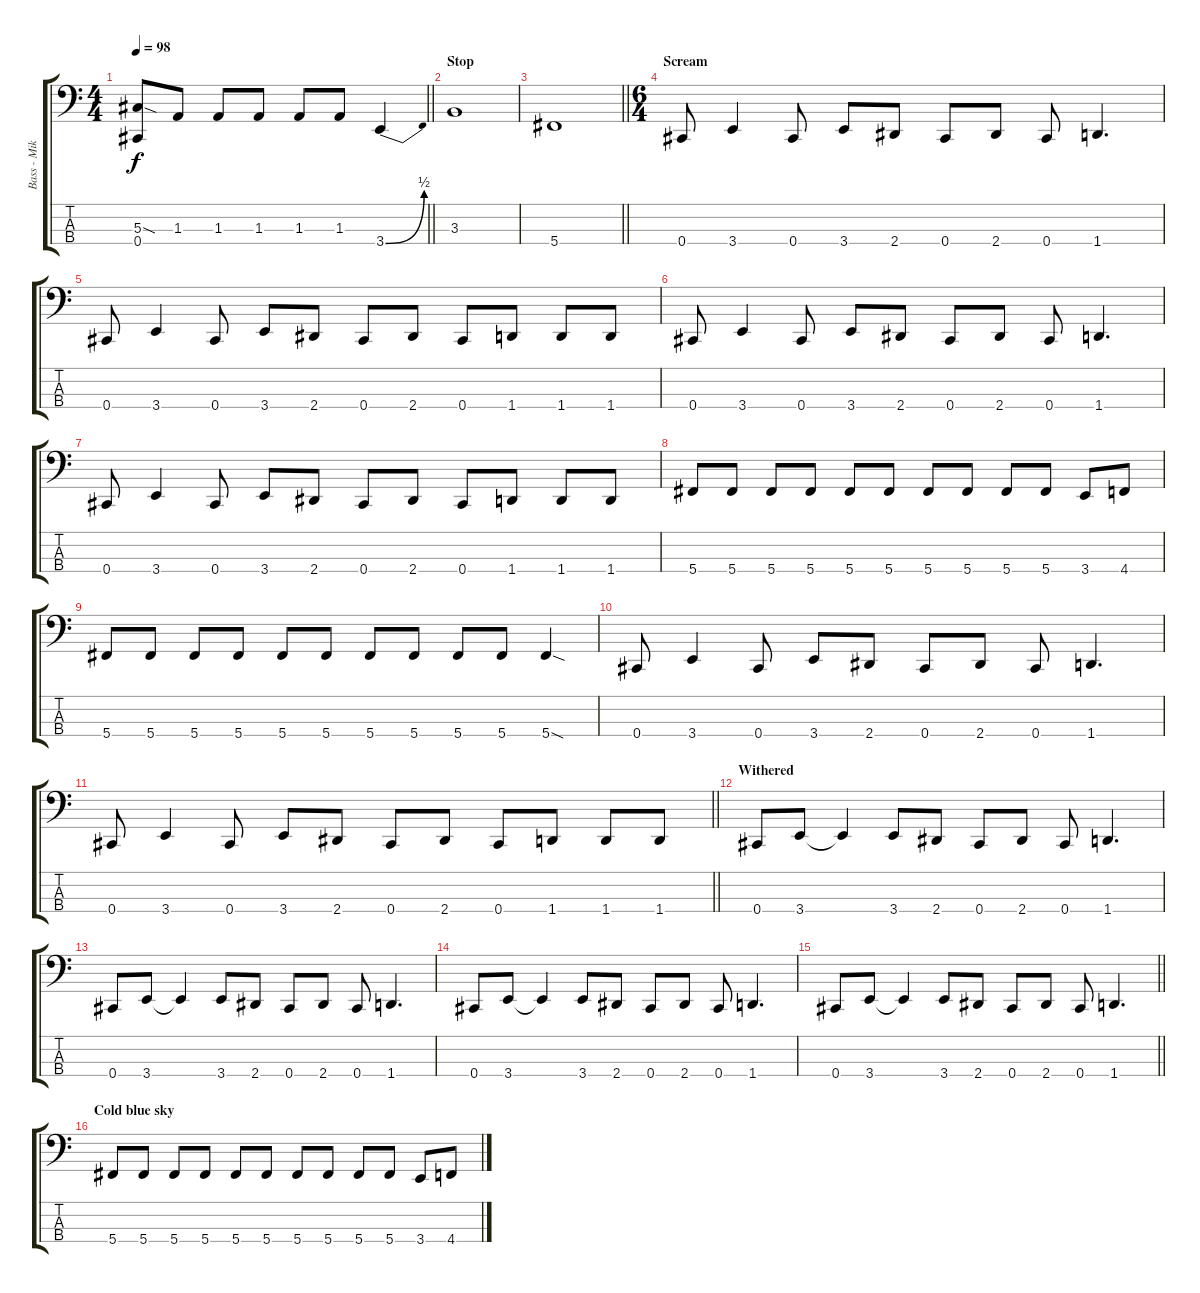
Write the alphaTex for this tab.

\track ("Bass - Mike Inez" "Bass - Mik") {instrument electricbasspick}
\staff {score tabs}
\tuning (Gb2 Db2 Ab1 Db1) {hide}
\ts (4 4)
\tempo 98
\clef f4
\barLineRight lightlight
\ks c
(5.3{sod t} 0.4{t}).8{dy f} 1.3.8 1.3.8 1.3.8 1.3.8 1.3.8 3.4{be (bend 0 0 60 2)}.4 |
\section ("" "Stop")
3.3.1 |
\barLineRight lightlight
5.4.1 |
\ts (6 4)
\section ("" "Scream")
0.4.8 3.4.4 0.4.8 3.4.8 2.4.8 0.4.8 2.4.8 0.4.8 1.4.4{d} |
0.4.8 3.4.4 0.4.8 3.4.8 2.4.8 0.4.8 2.4.8 0.4.8 1.4.8 1.4.8 1.4.8 |
0.4.8 3.4.4 0.4.8 3.4.8 2.4.8 0.4.8 2.4.8 0.4.8 1.4.4{d} |
0.4.8 3.4.4 0.4.8 3.4.8 2.4.8 0.4.8 2.4.8 0.4.8 1.4.8 1.4.8 1.4.8 |
5.4.8 5.4.8 5.4.8 5.4.8 5.4.8 5.4.8 5.4.8 5.4.8 5.4.8 5.4.8 3.4.8 4.4.8 |
5.4.8 5.4.8 5.4.8 5.4.8 5.4.8 5.4.8 5.4.8 5.4.8 5.4.8 5.4.8 5.4{sod}.4 |
0.4.8 3.4.4 0.4.8 3.4.8 2.4.8 0.4.8 2.4.8 0.4.8 1.4.4{d} |
\barLineRight lightlight
0.4.8 3.4.4 0.4.8 3.4.8 2.4.8 0.4.8 2.4.8 0.4.8 1.4.8 1.4.8 1.4.8 |
\section ("" "Withered")
0.4.8 3.4.8 3.4{t}.4 3.4.8 2.4.8 0.4.8 2.4.8 0.4.8 1.4.4{d} |
0.4.8 3.4.8 3.4{t}.4 3.4.8 2.4.8 0.4.8 2.4.8 0.4.8 1.4.4{d} |
0.4.8 3.4.8 3.4{t}.4 3.4.8 2.4.8 0.4.8 2.4.8 0.4.8 1.4.4{d} |
\barLineRight lightlight
0.4.8 3.4.8 3.4{t}.4 3.4.8 2.4.8 0.4.8 2.4.8 0.4.8 1.4.4{d} |
\section ("" "Cold blue sky")
5.4.8 5.4.8 5.4.8 5.4.8 5.4.8 5.4.8 5.4.8 5.4.8 5.4.8 5.4.8 3.4.8 4.4.8
